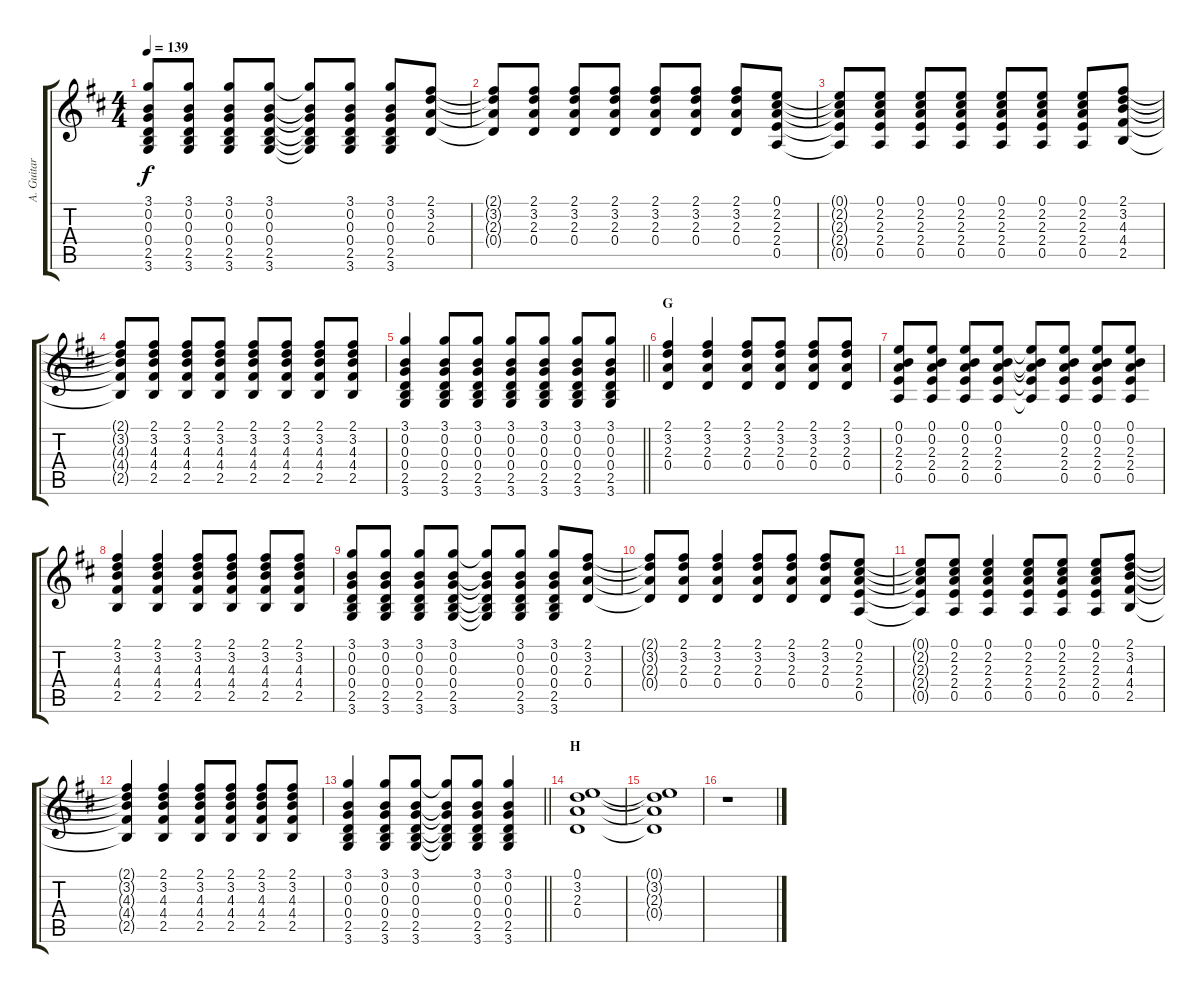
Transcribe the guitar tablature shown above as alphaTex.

\track ("A. Guitar" "A. Guitar") {instrument acousticguitarsteel}
\staff {score tabs}
\tuning (E4 B3 G3 D3 A2 E2) {hide}
\ts (4 4)
\tempo 139
\clef g2
\ks d
(3.1 0.2 0.3 0.4 2.5 3.6).8{dy f} (3.1 0.2 0.3 0.4 2.5 3.6).8 (3.1 0.2 0.3 0.4 2.5 3.6).8 (3.1 0.2 0.3 0.4 2.5 3.6).8 (3.1{t} 0.2{t} 0.3{t} 0.4{t} 2.5{t} 3.6{t}).8 (3.1 0.2 0.3 0.4 2.5 3.6).8 (3.1 0.2 0.3 0.4 2.5 3.6).8 (2.1 3.2 2.3 0.4).8 |
(2.1{t} 3.2{t} 2.3{t} 0.4{t}).8 (2.1 3.2 2.3 0.4).8 (2.1 3.2 2.3 0.4).8 (2.1 3.2 2.3 0.4).8 (2.1 3.2 2.3 0.4).8 (2.1 3.2 2.3 0.4).8 (2.1 3.2 2.3 0.4).8 (0.1 2.2 2.3 2.4 0.5).8 |
(0.1{t} 2.2{t} 2.3{t} 2.4{t} 0.5{t}).8 (0.1 2.2 2.3 2.4 0.5).8 (0.1 2.2 2.3 2.4 0.5).8 (0.1 2.2 2.3 2.4 0.5).8 (0.1 2.2 2.3 2.4 0.5).8 (0.1 2.2 2.3 2.4 0.5).8 (0.1 2.2 2.3 2.4 0.5).8 (2.1 3.2 4.3 4.4 2.5).8 |
(2.1{t} 3.2{t} 4.3{t} 4.4{t} 2.5{t}).8 (2.1 3.2 4.3 4.4 2.5).8 (2.1 3.2 4.3 4.4 2.5).8 (2.1 3.2 4.3 4.4 2.5).8 (2.1 3.2 4.3 4.4 2.5).8 (2.1 3.2 4.3 4.4 2.5).8 (2.1 3.2 4.3 4.4 2.5).8 (2.1 3.2 4.3 4.4 2.5).8 |
\barLineRight lightlight
(3.1 0.2 0.3 0.4 2.5 3.6).4 (3.1 0.2 0.3 0.4 2.5 3.6).8 (3.1 0.2 0.3 0.4 2.5 3.6).8 (3.1 0.2 0.3 0.4 2.5 3.6).8 (3.1 0.2 0.3 0.4 2.5 3.6).8 (3.1 0.2 0.3 0.4 2.5 3.6).8 (3.1 0.2 0.3 0.4 2.5 3.6).8 |
\section ("" "G")
(2.1 3.2 2.3 0.4).4 (2.1 3.2 2.3 0.4).4 (2.1 3.2 2.3 0.4).8 (2.1 3.2 2.3 0.4).8 (2.1 3.2 2.3 0.4).8 (2.1 3.2 2.3 0.4).8 |
(0.1 0.2 2.3 2.4 0.5).8 (0.1 0.2 2.3 2.4 0.5).8 (0.1 0.2 2.3 2.4 0.5).8 (0.1 0.2 2.3 2.4 0.5).8 (0.1{t} 0.2{t} 2.3{t} 2.4{t} 0.5{t}).8 (0.1 0.2 2.3 2.4 0.5).8 (0.1 0.2 2.3 2.4 0.5).8 (0.1 0.2 2.3 2.4 0.5).8 |
(2.1 3.2 4.3 4.4 2.5).4 (2.1 3.2 4.3 4.4 2.5).4 (2.1 3.2 4.3 4.4 2.5).8 (2.1 3.2 4.3 4.4 2.5).8 (2.1 3.2 4.3 4.4 2.5).8 (2.1 3.2 4.3 4.4 2.5).8 |
(3.1 0.2 0.3 0.4 2.5 3.6).8 (3.1 0.2 0.3 0.4 2.5 3.6).8 (3.1 0.2 0.3 0.4 2.5 3.6).8 (3.1 0.2 0.3 0.4 2.5 3.6).8 (3.1{t} 0.2{t} 0.3{t} 0.4{t} 2.5{t} 3.6{t}).8 (3.1 0.2 0.3 0.4 2.5 3.6).8 (3.1 0.2 0.3 0.4 2.5 3.6).8 (2.1 3.2 2.3 0.4).8 |
(2.1{t} 3.2{t} 2.3{t} 0.4{t}).8 (2.1 3.2 2.3 0.4).8 (2.1 3.2 2.3 0.4).4 (2.1 3.2 2.3 0.4).8 (2.1 3.2 2.3 0.4).8 (2.1 3.2 2.3 0.4).8 (0.1 2.2 2.3 2.4 0.5).8 |
(0.1{t} 2.2{t} 2.3{t} 2.4{t} 0.5{t}).8 (0.1 2.2 2.3 2.4 0.5).8 (0.1 2.2 2.3 2.4 0.5).4 (0.1 2.2 2.3 2.4 0.5).8 (0.1 2.2 2.3 2.4 0.5).8 (0.1 2.2 2.3 2.4 0.5).8 (2.1 3.2 4.3 4.4 2.5).8 |
(2.1{t} 3.2{t} 4.3{t} 4.4{t} 2.5{t}).4 (2.1 3.2 4.3 4.4 2.5).4 (2.1 3.2 4.3 4.4 2.5).8 (2.1 3.2 4.3 4.4 2.5).8 (2.1 3.2 4.3 4.4 2.5).8 (2.1 3.2 4.3 4.4 2.5).8 |
\barLineRight lightlight
(3.1 0.2 0.3 0.4 2.5 3.6).4 (3.1 0.2 0.3 0.4 2.5 3.6).8 (3.1 0.2 0.3 0.4 2.5 3.6).8 (3.1{t} 0.2{t} 0.3{t} 0.4{t} 2.5{t} 3.6{t}).8 (3.1 0.2 0.3 0.4 2.5 3.6).8 (3.1 0.2 0.3 0.4 2.5 3.6).4 |
\section ("" "H")
(0.1 3.2 2.3 0.4).1 |
(0.1{t} 3.2{t} 2.3{t} 0.4{t}).1 |
r.1
